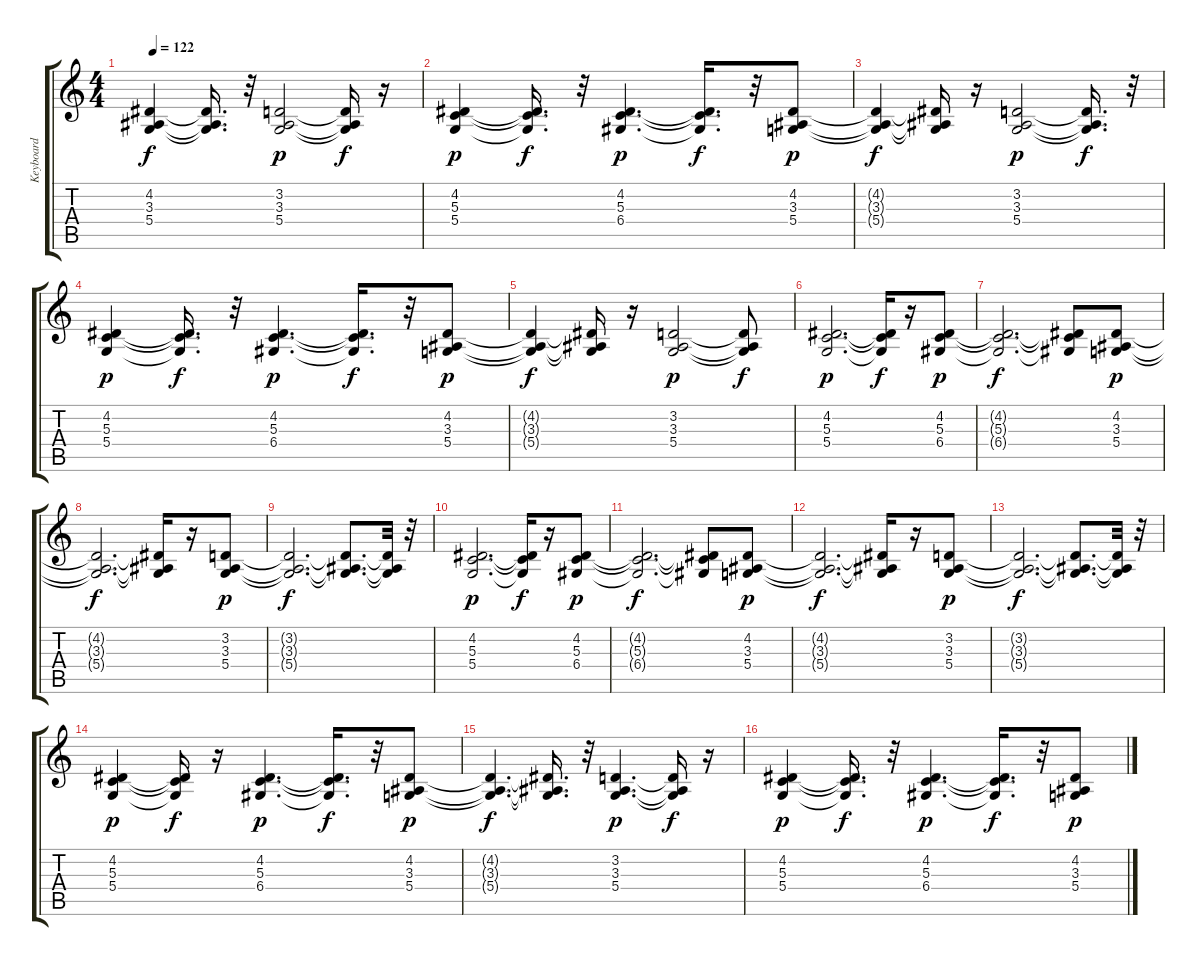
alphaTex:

\track ("Keyboard" "Keyboard") {instrument synthstrings1}
\staff {score tabs}
\tuning (E4 B3 G3 D3 A2 E2) {hide}
\ts (4 4)
\tempo 122
\clef g2
\ks c
(4.2{t} 3.3{t} 5.4{t}).4{dy f} (4.2{t} 3.3{t} 5.4{t}).16{d} r.32 (3.2 3.3 5.4).2{dy p} (3.2{t} 3.3{t} 5.4{t}).16{dy f} r.16 |
(4.2 5.3 5.4).4{dy p} (4.2{t} 5.3{t} 5.4{t}).16{d dy f} r.32 (4.2 5.3 6.4).4{d dy p} (4.2{t} 5.3{t} 6.4{t}).16{d dy f} r.32 (4.2 3.3 5.4).8{dy p} |
(4.2{t} 3.3{t} 5.4{t}).4{dy f} (4.2{t} 3.3{t} 5.4{t}).16 r.16 (3.2 3.3 5.4).2{dy p} (3.2{t} 3.3{t} 5.4{t}).16{d dy f} r.32 |
(4.2 5.3 5.4).4{dy p} (4.2{t} 5.3{t} 5.4{t}).16{d dy f} r.32 (4.2 5.3 6.4).4{d dy p} (4.2{t} 5.3{t} 6.4{t}).16{d dy f} r.32 (4.2 3.3 5.4).8{dy p} |
(4.2{t} 3.3{t} 5.4{t}).4{dy f} (4.2{t} 3.3{t} 5.4{t}).16 r.16 (3.2 3.3 5.4).2{dy p} (3.2{t} 3.3{t} 5.4{t}).8{dy f} |
(4.2 5.3 5.4).2{d dy p} (4.2{t} 5.3{t} 5.4{t}).16{dy f} r.16 (4.2 5.3 6.4).8{dy p} |
(4.2{t} 5.3{t} 6.4{t}).2{d dy f} (4.2{t} 5.3{t} 6.4{t}).8 (4.2 3.3 5.4).8{dy p} |
(4.2{t} 3.3{t} 5.4{t}).2{d dy f} (4.2{t} 3.3{t} 5.4{t}).16 r.16 (3.2 3.3 5.4).8{dy p} |
(3.2{t} 3.3{t} 5.4{t}).2{d dy f} (3.2{t} 3.3{t} 5.4{t}).8{d} (3.2{t} 3.3{t} 5.4{t}).32 r.32 |
(4.2 5.3 5.4).2{d dy p} (4.2{t} 5.3{t} 5.4{t}).16{dy f} r.16 (4.2 5.3 6.4).8{dy p} |
(4.2{t} 5.3{t} 6.4{t}).2{d dy f} (4.2{t} 5.3{t} 6.4{t}).8 (4.2 3.3 5.4).8{dy p} |
(4.2{t} 3.3{t} 5.4{t}).2{d dy f} (4.2{t} 3.3{t} 5.4{t}).16 r.16 (3.2 3.3 5.4).8{dy p} |
(3.2{t} 3.3{t} 5.4{t}).2{d dy f} (3.2{t} 3.3{t} 5.4{t}).8{d} (3.2{t} 3.3{t} 5.4{t}).32 r.32 |
(4.2 5.3 5.4).4{dy p} (4.2{t} 5.3{t} 5.4{t}).16{dy f} r.16 (4.2 5.3 6.4).4{d dy p} (4.2{t} 5.3{t} 6.4{t}).16{d dy f} r.32 (4.2 3.3 5.4).8{dy p} |
(4.2{t} 3.3{t} 5.4{t}).4{d dy f} (4.2{t} 3.3{t} 5.4{t}).16{d} r.32 (3.2 3.3 5.4).4{d dy p} (3.2{t} 3.3{t} 5.4{t}).16{dy f} r.16 |
(4.2 5.3 5.4).4{dy p} (4.2{t} 5.3{t} 5.4{t}).16{d dy f} r.32 (4.2 5.3 6.4).4{d dy p} (4.2{t} 5.3{t} 6.4{t}).16{d dy f} r.32 (4.2 3.3 5.4).8{dy p}
